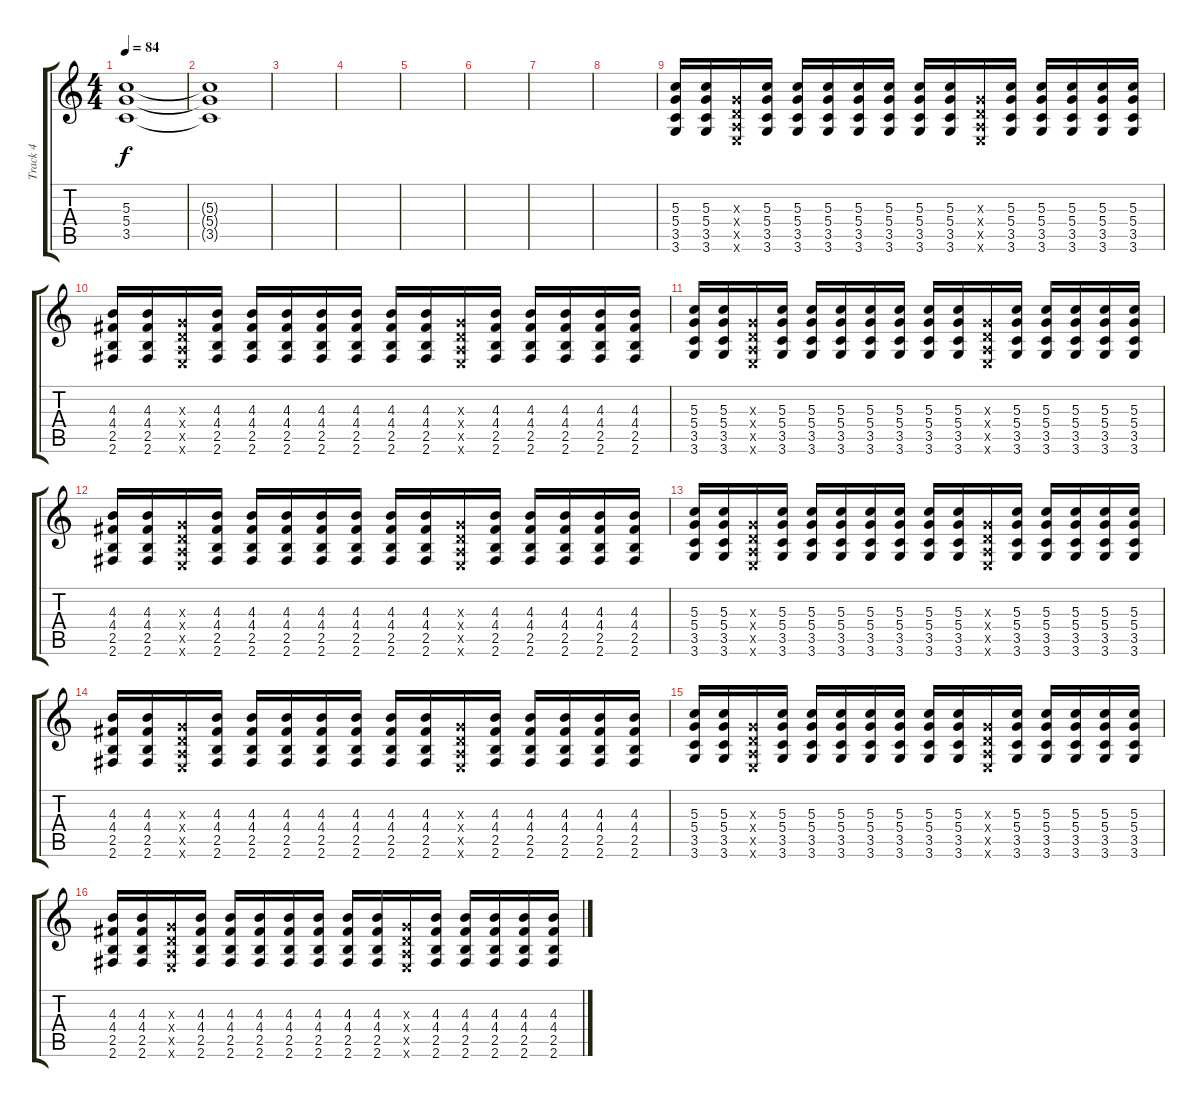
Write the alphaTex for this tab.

\track ("Track 4" "Track 4") {instrument distortionguitar}
\staff {score tabs}
\tuning (E4 B3 G3 D3 A2 E2) {hide}
\ts (4 4)
\tempo 84
\clef g2
\ks c
(5.3 5.4 3.5).1{dy f volume 0} |
(5.3{t} 5.4{t} 3.5{t}).1 |
|
|
|
|
|
|
(5.3 5.4 3.5 3.6).16 (5.3 5.4 3.5 3.6).16 (0.3{x} 0.4{x} 0.5{x} 0.6{x}).16 (5.3 5.4 3.5 3.6).16 (5.3 5.4 3.5 3.6).16 (5.3 5.4 3.5 3.6).16 (5.3 5.4 3.5 3.6).16 (5.3 5.4 3.5 3.6).16 (5.3 5.4 3.5 3.6).16 (5.3 5.4 3.5 3.6).16 (0.3{x} 0.4{x} 0.5{x} 0.6{x}).16 (5.3 5.4 3.5 3.6).16 (5.3 5.4 3.5 3.6).16 (5.3 5.4 3.5 3.6).16 (5.3 5.4 3.5 3.6).16 (5.3 5.4 3.5 3.6).16 |
(4.3 4.4 2.5 2.6).16 (4.3 4.4 2.5 2.6).16 (0.3{x} 0.4{x} 0.5{x} 0.6{x}).16 (4.3 4.4 2.5 2.6).16 (4.3 4.4 2.5 2.6).16 (4.3 4.4 2.5 2.6).16 (4.3 4.4 2.5 2.6).16 (4.3 4.4 2.5 2.6).16 (4.3 4.4 2.5 2.6).16 (4.3 4.4 2.5 2.6).16 (0.3{x} 0.4{x} 0.5{x} 0.6{x}).16 (4.3 4.4 2.5 2.6).16 (4.3 4.4 2.5 2.6).16 (4.3 4.4 2.5 2.6).16 (4.3 4.4 2.5 2.6).16 (4.3 4.4 2.5 2.6).16 |
(5.3 5.4 3.5 3.6).16 (5.3 5.4 3.5 3.6).16 (0.3{x} 0.4{x} 0.5{x} 0.6{x}).16 (5.3 5.4 3.5 3.6).16 (5.3 5.4 3.5 3.6).16 (5.3 5.4 3.5 3.6).16 (5.3 5.4 3.5 3.6).16 (5.3 5.4 3.5 3.6).16 (5.3 5.4 3.5 3.6).16 (5.3 5.4 3.5 3.6).16 (0.3{x} 0.4{x} 0.5{x} 0.6{x}).16 (5.3 5.4 3.5 3.6).16 (5.3 5.4 3.5 3.6).16 (5.3 5.4 3.5 3.6).16 (5.3 5.4 3.5 3.6).16 (5.3 5.4 3.5 3.6).16 |
(4.3 4.4 2.5 2.6).16 (4.3 4.4 2.5 2.6).16 (0.3{x} 0.4{x} 0.5{x} 0.6{x}).16 (4.3 4.4 2.5 2.6).16 (4.3 4.4 2.5 2.6).16 (4.3 4.4 2.5 2.6).16 (4.3 4.4 2.5 2.6).16 (4.3 4.4 2.5 2.6).16 (4.3 4.4 2.5 2.6).16 (4.3 4.4 2.5 2.6).16 (0.3{x} 0.4{x} 0.5{x} 0.6{x}).16 (4.3 4.4 2.5 2.6).16 (4.3 4.4 2.5 2.6).16 (4.3 4.4 2.5 2.6).16 (4.3 4.4 2.5 2.6).16 (4.3 4.4 2.5 2.6).16 |
(5.3 5.4 3.5 3.6).16 (5.3 5.4 3.5 3.6).16 (0.3{x} 0.4{x} 0.5{x} 0.6{x}).16 (5.3 5.4 3.5 3.6).16 (5.3 5.4 3.5 3.6).16 (5.3 5.4 3.5 3.6).16 (5.3 5.4 3.5 3.6).16 (5.3 5.4 3.5 3.6).16 (5.3 5.4 3.5 3.6).16 (5.3 5.4 3.5 3.6).16 (0.3{x} 0.4{x} 0.5{x} 0.6{x}).16 (5.3 5.4 3.5 3.6).16 (5.3 5.4 3.5 3.6).16 (5.3 5.4 3.5 3.6).16 (5.3 5.4 3.5 3.6).16 (5.3 5.4 3.5 3.6).16 |
(4.3 4.4 2.5 2.6).16 (4.3 4.4 2.5 2.6).16 (0.3{x} 0.4{x} 0.5{x} 0.6{x}).16 (4.3 4.4 2.5 2.6).16 (4.3 4.4 2.5 2.6).16 (4.3 4.4 2.5 2.6).16 (4.3 4.4 2.5 2.6).16 (4.3 4.4 2.5 2.6).16 (4.3 4.4 2.5 2.6).16 (4.3 4.4 2.5 2.6).16 (0.3{x} 0.4{x} 0.5{x} 0.6{x}).16 (4.3 4.4 2.5 2.6).16 (4.3 4.4 2.5 2.6).16 (4.3 4.4 2.5 2.6).16 (4.3 4.4 2.5 2.6).16 (4.3 4.4 2.5 2.6).16 |
(5.3 5.4 3.5 3.6).16 (5.3 5.4 3.5 3.6).16 (0.3{x} 0.4{x} 0.5{x} 0.6{x}).16 (5.3 5.4 3.5 3.6).16 (5.3 5.4 3.5 3.6).16 (5.3 5.4 3.5 3.6).16 (5.3 5.4 3.5 3.6).16 (5.3 5.4 3.5 3.6).16 (5.3 5.4 3.5 3.6).16 (5.3 5.4 3.5 3.6).16 (0.3{x} 0.4{x} 0.5{x} 0.6{x}).16 (5.3 5.4 3.5 3.6).16 (5.3 5.4 3.5 3.6).16 (5.3 5.4 3.5 3.6).16 (5.3 5.4 3.5 3.6).16 (5.3 5.4 3.5 3.6).16 |
(4.3 4.4 2.5 2.6).16 (4.3 4.4 2.5 2.6).16 (0.3{x} 0.4{x} 0.5{x} 0.6{x}).16 (4.3 4.4 2.5 2.6).16 (4.3 4.4 2.5 2.6).16 (4.3 4.4 2.5 2.6).16 (4.3 4.4 2.5 2.6).16 (4.3 4.4 2.5 2.6).16 (4.3 4.4 2.5 2.6).16 (4.3 4.4 2.5 2.6).16 (0.3{x} 0.4{x} 0.5{x} 0.6{x}).16 (4.3 4.4 2.5 2.6).16 (4.3 4.4 2.5 2.6).16 (4.3 4.4 2.5 2.6).16 (4.3 4.4 2.5 2.6).16 (4.3 4.4 2.5 2.6).16
